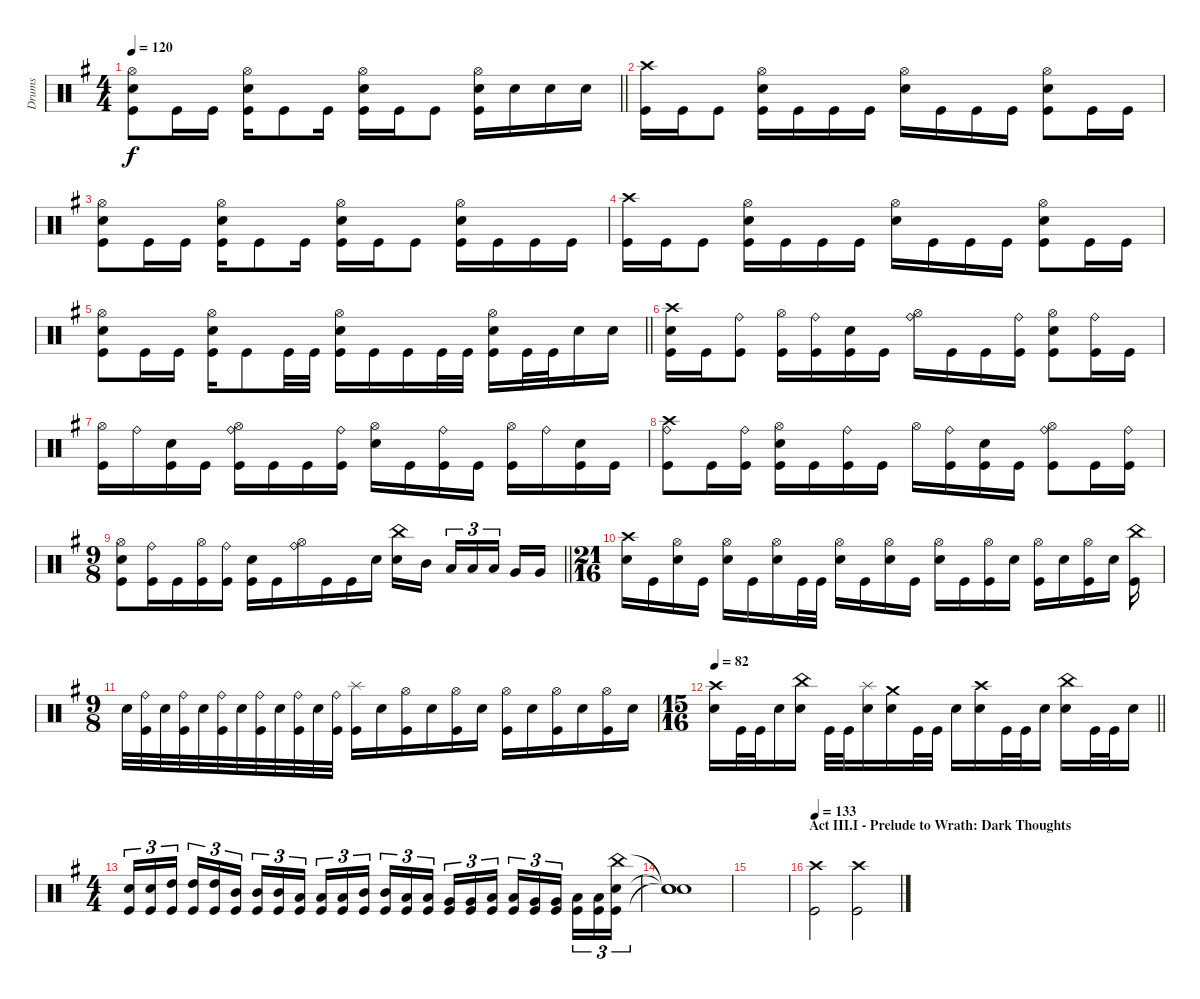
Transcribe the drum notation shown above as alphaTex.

\track ("Drums" "Drums") {instrument percussion}
\staff
\articulation defaults
\ts (4 4)
\tempo 120
\clef neutral
\barLineRight lightlight
\ks eminor
("Hi-Hat (open)" "Electric Snare (hit)" "Kick (hit)").8{dy f} "Kick (hit)".16 "Kick (hit)".16 ("Hi-Hat (open)" "Electric Snare (hit)" "Kick (hit)").16 "Kick (hit)".8 "Kick (hit)".16 ("Hi-Hat (open)" "Electric Snare (hit)" "Kick (hit)").16 "Kick (hit)".16 "Kick (hit)".8 ("Hi-Hat (open)" "Electric Snare (hit)" "Kick (hit)").16 "Electric Snare (hit)".16 "Electric Snare (hit)".16 "Electric Snare (hit)".16 |
("Crash high (hit)" "Kick (hit)").16 "Kick (hit)".16 "Kick (hit)".8 ("Hi-Hat (open)" "Electric Snare (hit)" "Kick (hit)").16 "Kick (hit)".16 "Kick (hit)".16 "Kick (hit)".16 ("Hi-Hat (open)" "Electric Snare (hit)").16 "Kick (hit)".16 "Kick (hit)".16 "Kick (hit)".16 ("Hi-Hat (open)" "Electric Snare (hit)" "Kick (hit)").8 "Kick (hit)".16 "Kick (hit)".16 |
("Hi-Hat (open)" "Electric Snare (hit)" "Kick (hit)").8 "Kick (hit)".16 "Kick (hit)".16 ("Hi-Hat (open)" "Electric Snare (hit)" "Kick (hit)").16 "Kick (hit)".8 "Kick (hit)".16 ("Hi-Hat (open)" "Electric Snare (hit)" "Kick (hit)").16 "Kick (hit)".16 "Kick (hit)".8 ("Hi-Hat (open)" "Electric Snare (hit)" "Kick (hit)").16 "Kick (hit)".16 "Kick (hit)".16 "Kick (hit)".16 |
("Crash high (hit)" "Kick (hit)").16 "Kick (hit)".16 "Kick (hit)".8 ("Hi-Hat (open)" "Electric Snare (hit)" "Kick (hit)").16 "Kick (hit)".16 "Kick (hit)".16 "Kick (hit)".16 ("Hi-Hat (open)" "Electric Snare (hit)").16 "Kick (hit)".16 "Kick (hit)".16 "Kick (hit)".16 ("Hi-Hat (open)" "Electric Snare (hit)" "Kick (hit)").8 "Kick (hit)".16 "Kick (hit)".16 |
\barLineRight lightlight
("Hi-Hat (open)" "Electric Snare (hit)" "Kick (hit)").8 "Kick (hit)".16 "Kick (hit)".16 ("Hi-Hat (open)" "Electric Snare (hit)" "Kick (hit)").16 "Kick (hit)".8 "Kick (hit)".32 "Kick (hit)".32 ("Hi-Hat (open)" "Electric Snare (hit)" "Kick (hit)").16 "Kick (hit)".16 "Kick (hit)".16 "Kick (hit)".32 "Kick (hit)".32 ("Hi-Hat (open)" "Electric Snare (hit)" "Kick (hit)").16 "Kick (hit)".32 "Kick (hit)".32 "Electric Snare (hit)".16 "Electric Snare (hit)".16 |
\section ("" "")
("Crash high (hit)" "Electric Snare (hit)" "Kick (hit)").16 "Kick (hit)".16 ("Ride (bell)" "Kick (hit)").8 ("Hi-Hat (open)" "Kick (hit)").16 ("Ride (bell)" "Kick (hit)").16 ("Electric Snare (hit)" "Kick (hit)").16 "Kick (hit)".16 ("Ride (bell)" "Hi-Hat (open)").16 "Kick (hit)".16 "Kick (hit)".16 ("Ride (bell)" "Kick (hit)").16 ("Hi-Hat (open)" "Electric Snare (hit)" "Kick (hit)").8 ("Ride (bell)" "Kick (hit)").16 "Kick (hit)".16 |
("Hi-Hat (open)" "Kick (hit)").16 "Ride (bell)".16 ("Electric Snare (hit)" "Kick (hit)").16 "Kick (hit)".16 ("Ride (bell)" "Hi-Hat (open)" "Kick (hit)").16 "Kick (hit)".16 "Kick (hit)".16 ("Ride (bell)" "Kick (hit)").16 ("Hi-Hat (open)" "Electric Snare (hit)").16 "Kick (hit)".16 ("Ride (bell)" "Kick (hit)").16 "Kick (hit)".16 ("Hi-Hat (open)" "Kick (hit)").16 "Ride (bell)".16 ("Electric Snare (hit)" "Kick (hit)").16 "Kick (hit)".16 |
("Crash high (hit)" "Ride (bell)" "Kick (hit)").8 "Kick (hit)".16 ("Ride (bell)" "Kick (hit)").16 ("Hi-Hat (open)" "Electric Snare (hit)" "Kick (hit)").16 "Kick (hit)".16 ("Ride (bell)" "Kick (hit)").16 "Kick (hit)".16 "Hi-Hat (open)".16 ("Ride (bell)" "Kick (hit)").16 ("Electric Snare (hit)" "Kick (hit)").16 "Kick (hit)".16 ("Ride (bell)" "Hi-Hat (open)" "Kick (hit)").8 "Kick (hit)".16 ("Ride (bell)" "Kick (hit)").16 |
\ts (9 8)
\barLineRight lightlight
("Hi-Hat (open)" "Electric Snare (hit)" "Kick (hit)").8 ("Ride (bell)" "Kick (hit)").16 "Kick (hit)".16 ("Hi-Hat (open)" "Kick (hit)").16 ("Ride (bell)" "Kick (hit)").16 ("Electric Snare (hit)" "Kick (hit)").16 "Kick (hit)".16 ("Ride (bell)" "Hi-Hat (open)").16 "Kick (hit)".16 "Kick (hit)".16 "Electric Snare (hit)".16 ("China (hit)" "Electric Snare (hit)").16 "Mid Tom (hit)".16{beam splitsecondary} "Low Tom (hit)".16{tu (3 2)} "Low Tom (hit)".16{tu (3 2)} "Low Tom (hit)".16{tu (3 2) beam splitsecondary} "Very Low Tom (hit)".16 "Very Low Tom (hit)".16 |
\ts (21 16)
("Crash high (hit)" "Electric Snare (hit)").16 "Kick (hit)".16 ("Hi-Hat (open)" "Electric Snare (hit)").16 "Kick (hit)".16 ("Hi-Hat (open)" "Electric Snare (hit)").16 "Kick (hit)".16 ("Hi-Hat (open)" "Electric Snare (hit)").16 "Kick (hit)".32 "Kick (hit)".32 ("Hi-Hat (open)" "Electric Snare (hit)").16 "Kick (hit)".16 ("Hi-Hat (open)" "Electric Snare (hit)").16 "Kick (hit)".16 ("Hi-Hat (open)" "Electric Snare (hit)").16 "Kick (hit)".16 ("Hi-Hat (open)" "Kick (hit)").16 "Electric Snare (hit)".16 ("Hi-Hat (open)" "Kick (hit)").16 "Electric Snare (hit)".16 ("Hi-Hat (open)" "Kick (hit)").16 "Electric Snare (hit)".16 ("China (hit)" "Kick (hit)").16 |
\ts (9 8)
"Electric Snare (hit)".32 ("Ride (bell)" "Kick (hit)").32 "Electric Snare (hit)".32 ("Ride (bell)" "Kick (hit)").32 "Electric Snare (hit)".32 ("Ride (bell)" "Kick (hit)").32 "Electric Snare (hit)".32 ("Ride (bell)" "Kick (hit)").32 "Electric Snare (hit)".32 ("Ride (bell)" "Kick (hit)").32 "Electric Snare (hit)".32 ("Ride (bell)" "Kick (hit)").32 ("Splash (hit)" "Kick (hit)").16 "Electric Snare (hit)".16 ("Hi-Hat (open)" "Kick (hit)").16 "Electric Snare (hit)".16 ("Hi-Hat (open)" "Kick (hit)").16 "Electric Snare (hit)".16 ("Hi-Hat (open)" "Kick (hit)").16 "Electric Snare (hit)".16 ("Hi-Hat (open)" "Kick (hit)").16 "Electric Snare (hit)".16 ("Hi-Hat (open)" "Kick (hit)").16 "Electric Snare (hit)".16 |
\ts (15 16)
\tempo 82
\barLineRight lightlight
("Crash high (hit)" "Electric Snare (hit)").16 "Kick (hit)".32 "Kick (hit)".32 "Electric Snare (hit)".16 ("China (hit)" "Electric Snare (hit)").16 "Kick (hit)".32 "Kick (hit)".32 ("Splash (hit)" "Electric Snare (hit)").16 ("Crash medium (hit)" "Electric Snare (hit)").16 "Kick (hit)".32 "Kick (hit)".32 "Electric Snare (hit)".16 ("Crash high (hit)" "Electric Snare (hit)").16 "Kick (hit)".32 "Kick (hit)".32 "Electric Snare (hit)".16 ("China (hit)" "Electric Snare (hit)").16 "Kick (hit)".32 "Kick (hit)".32 "Electric Snare (hit)".16 |
\ts (4 4)
("Electric Snare (hit)" "Kick (hit)").16{tu (3 2)} ("Electric Snare (hit)" "Kick (hit)").16{tu (3 2)} ("High Tom (hit)" "Kick (hit)").16{tu (3 2) beam splitsecondary} ("High Tom (hit)" "Kick (hit)").16{tu (3 2)} ("High Tom (hit)" "Kick (hit)").16{tu (3 2)} ("Mid Tom (hit)" "Kick (hit)").16{tu (3 2)} ("Mid Tom (hit)" "Kick (hit)").16{tu (3 2)} ("Mid Tom (hit)" "Kick (hit)").16{tu (3 2)} ("Low Tom (hit)" "Kick (hit)").16{tu (3 2) beam splitsecondary} ("Low Tom (hit)" "Kick (hit)").16{tu (3 2)} ("Low Tom (hit)" "Kick (hit)").16{tu (3 2)} ("Mid Tom (hit)" "Kick (hit)").16{tu (3 2)} ("Mid Tom (hit)" "Kick (hit)").16{tu (3 2)} ("Low Tom (hit)" "Kick (hit)").16{tu (3 2)} ("Low Tom (hit)" "Kick (hit)").16{tu (3 2) beam splitsecondary} ("Very Low Tom (hit)" "Kick (hit)").16{tu (3 2)} ("Very Low Tom (hit)" "Kick (hit)").16{tu (3 2)} ("Low Tom (hit)" "Kick (hit)").16{tu (3 2)} ("Low Tom (hit)" "Kick (hit)").16{tu (3 2)} ("Very Low Tom (hit)" "Kick (hit)").16{tu (3 2)} ("Very Low Tom (hit)" "Kick (hit)").16{tu (3 2) beam splitsecondary} ("Low Floor Tom (hit)" "Kick (hit)").16{tu (3 2)} ("Low Floor Tom (hit)" "Kick (hit)").16{tu (3 2)} ("China (hit)" "Electric Snare (hit)" "Kick (hit)").16{tu (3 2)} |
("Snare (hit)"{t} "Snare (hit)"{t} "Snare (hit)"{t}).1 |
|
\section ("" "Act III.I - Prelude to Wrath: Dark Thoughts")
\tempo 133
("Crash high (hit)" "Kick (hit)").2 ("Crash high (hit)" "Kick (hit)").2
